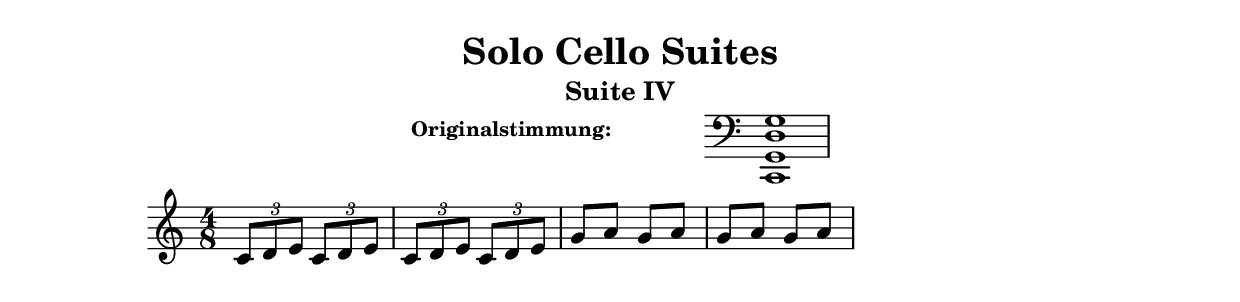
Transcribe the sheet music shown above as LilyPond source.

%%  Do not edit this file; it is auto-generated from LSR!
\version "2.11.35"

\header { texidoc = "
The \\markup command is quite versatile. In this snippet, it contains a
\\score bloc instead of texts or marks.
" }

tuning = \markup {
    \score {
	\new Staff \with {
	    \remove Time_signature_engraver
	} {
	    \clef bass  <c, g, d g>1
	}
	\layout { ragged-right = ##t }
    }
}


\header {
    title = "Solo Cello Suites"
    subtitle = "Suite IV"
    subsubtitle = \markup { "Originalstimmung:" \tuning }
}

\relative {
    \time 4/8
    \times 2/3 { c'8 d e } \times 2/3 {c d e}
    \times 2/3 { c8 d e } \times 2/3 {c d e}
    g8 a8 g8 a 
    g8 a8 g8 a 
}
